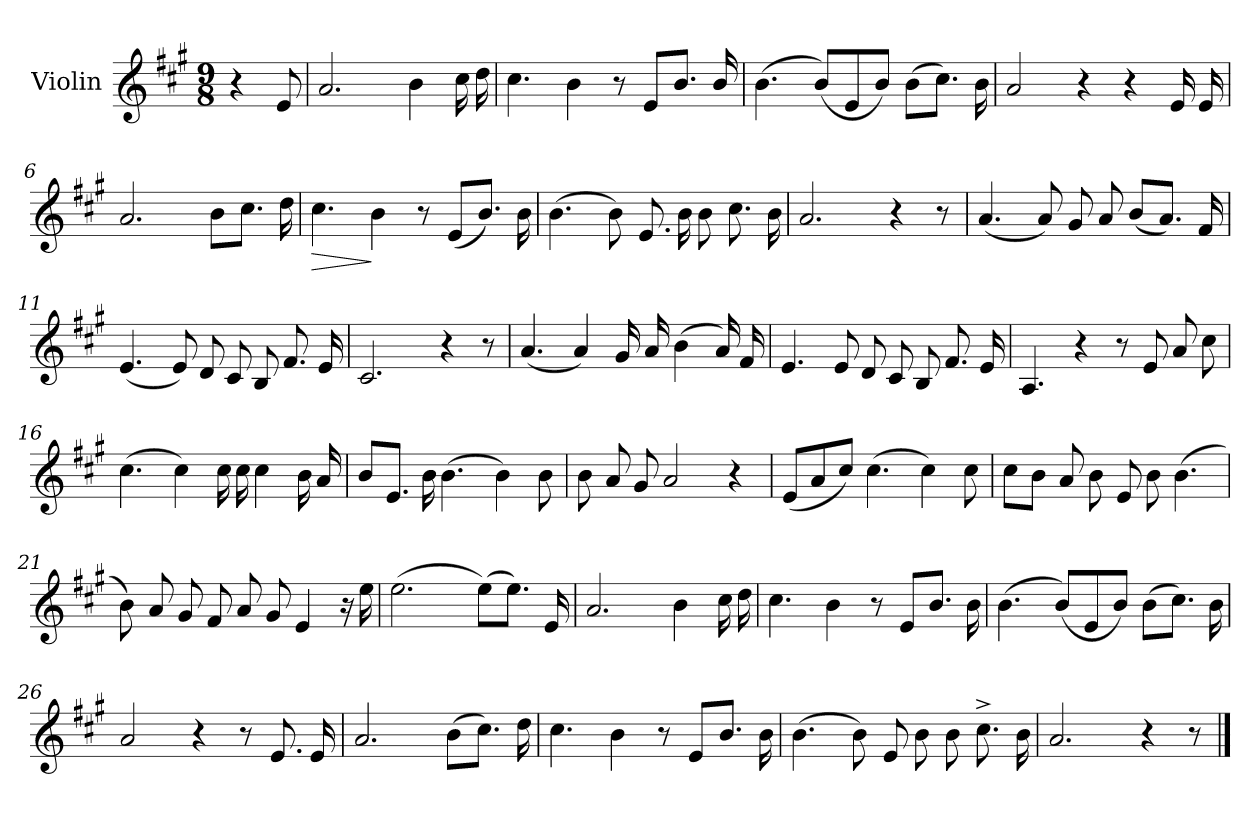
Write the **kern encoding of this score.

**kern	**dynam
*part1	*part1
*staff1	*staff1
*I"Violin	*
*I'Vln.	*
*clefG2	*
*k[f#c#g#]	*
*M9/8	*
=1	=1
!	!LO:DY:a
4r	And.te espressivo
8e/	.
=2	=2
2.a/	.
4b\	.
16cc#\	.
16dd\	.
=3	=3
4.cc#\	.
4b\	.
8r	.
8eL	.
8.bJ	.
16b/	.
=4	=4
(>4.b\	.
(<8bL)	.
8e	.
8bJ)	.
(>8bL	.
8.cc#J)	.
16b\	.
!!LO:LB:g=z
=5	=5
2a/	.
4r	.
4r	.
16e/	.
16e/	.
=6	=6
2.a/	.
8bL	.
8.cc#J	.
16dd\	.
=7	=7
!	!LO:HP:b
4.cc#\	>
4b\	]
8r	.
(<8eL	.
8.bJ)	.
16b\	.
=8	=8
(>4.b\	.
8b\)	.
8.e/	.
16b\	.
8b\	.
8.cc#\	.
16b\	.
=9	=9
2.a/	.
4r	.
8r	.
!!LO:LB:g=z
=10	=10
(<4.a/	.
8a/)	.
8g#/	.
8a/	.
(<8bL	.
8.aJ)	.
16f#/	.
=11	=11
(<4.e/	.
8e/)	.
8d/	.
8c#/	.
8B/	.
8.f#/	.
16e/	.
=12	=12
2.c#/	.
4r	.
8r	.
=13	=13
(<4.a/	.
4a/)	.
16g#/	.
16a/	.
(>4b\	.
16a/)	.
16f#/	.
!!LO:LB:g=z
=14	=14
4.e/	.
8e/	.
8d/	.
8c#/	.
8B/	.
8.f#/	.
16e/	.
=15	=15
4.A/	.
4r	.
8r	.
8e/	.
8a/	.
8cc#\	.
=16	=16
(>4.cc#\	.
4cc#\)	.
16cc#\	.
16cc#\	.
4cc#\	.
16b\	.
16a/	.
=17	=17
8bL	.
8.eJ	.
16b\	.
(>4.b\	.
4b\)	.
8b\	.
!!LO:LB:g=z
=18	=18
8b\	.
8a/	.
8g#/	.
2a/	.
4r	.
=19	=19
(<8eL	.
8a	.
8cc#J)	.
(>4.cc#\	.
4cc#\)	.
8cc#\	.
=20	=20
8cc#L	.
8bJ	.
8a/	.
8b\	.
8e/	.
8b\	.
(>4.b\	.
=21	=21
8b\)	.
8a/	.
8g#/	.
8f#/	.
8a/	.
8g#/	.
4e/	.
16r	.
16ee\	.
!!LO:LB:g=z
=22	=22
(>2.ee\	.
(>8eeL)	.
8.eeJ)	.
16e/	.
=23	=23
2.a/	.
4b\	.
16cc#\	.
16dd\	.
=24	=24
4.cc#\	.
4b\	.
8r	.
8eL	.
8.bJ	.
16b\	.
=25	=25
(>4.b\	.
(<8bL)	.
8e	.
8bJ)	.
(>8bL	.
8.cc#J)	.
16b\	.
!!LO:LB:g=z
=26	=26
2a/	.
4r	.
8r	.
8.e/	.
16e/	.
=27	=27
2.a/	.
(>8bL	.
8.cc#J)	.
16dd\	.
=28	=28
4.cc#\	.
4b\	.
8r	.
8eL	.
8.bJ	.
16b\	.
=29	=29
(>4.b\	.
8b\)	.
8e/	.
8b\	.
8b\	.
8.cc#^\	.
16b\	.
=30	=30
2.a/	.
4r	.
8r	.
==	==
*-	*-
